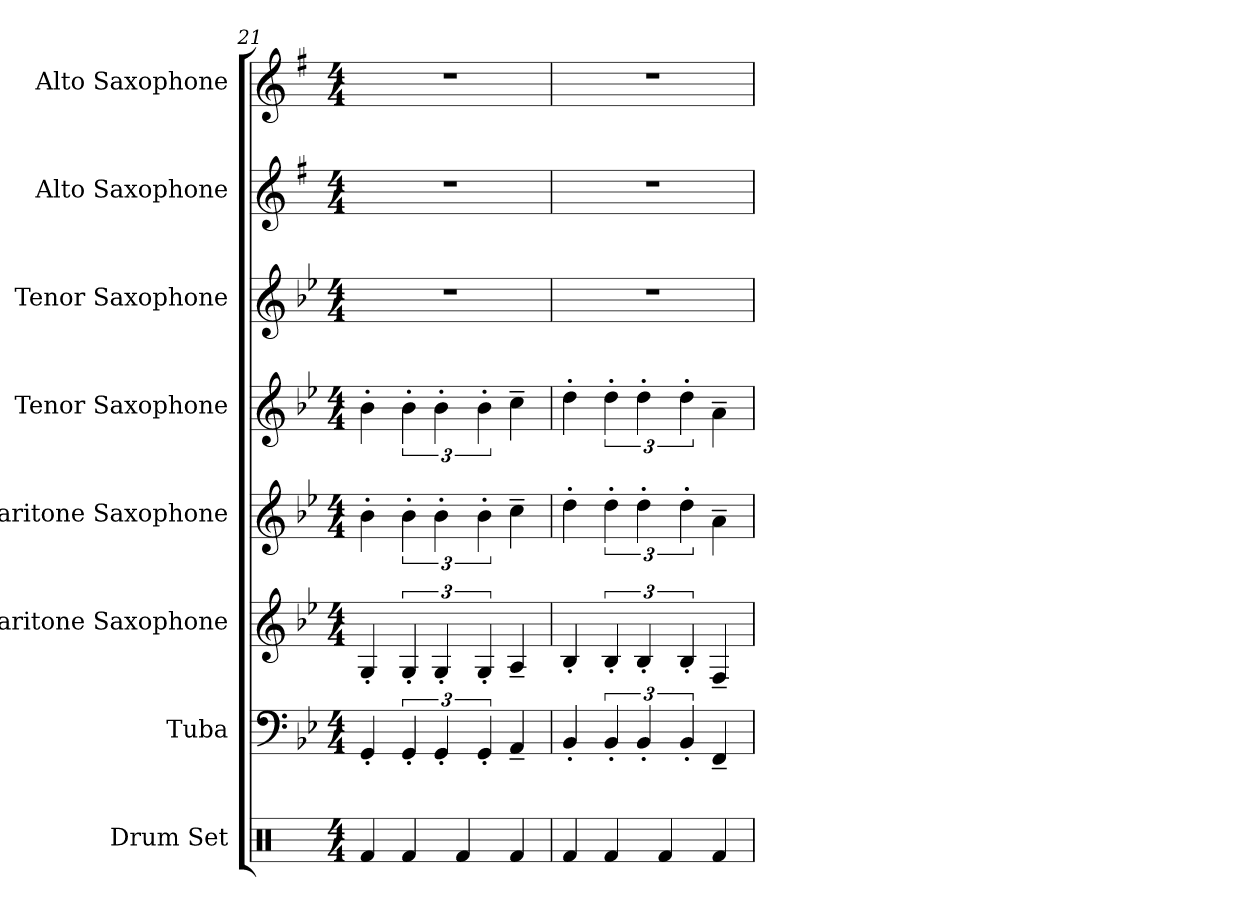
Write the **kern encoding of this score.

**kern	**kern	**kern	**kern	**kern	**kern	**kern	**kern
*part8	*part7	*part6	*part5	*part4	*part3	*part2	*part1
*staff8	*staff7	*staff6	*staff5	*staff4	*staff3	*staff2	*staff1
*I"Drum Set	*I"Tuba	*I"Baritone Saxophone	*I"Baritone Saxophone	*I"Tenor Saxophone	*I"Tenor Saxophone	*I"Alto Saxophone	*I"Alto Saxophone
*I'Drs.	*I'Tba.	*I'Bar. Sax.	*I'Bar. Sax.	*I'T. Sax.	*I'T. Sax.	*I'A. Sax.	*I'A. Sax.
*clefX	*clefF4	*clefG2	*clefG2	*clefG2	*clefG2	*clefG2	*clefG2
*	*	*ITrd12c21	*ITrd12c21	*ITrd8c14	*ITrd8c14	*ITrd5c9	*ITrd5c9
*k[]	*k[b-e-]	*k[b-e-]	*k[b-e-]	*k[b-e-]	*k[b-e-]	*k[b-e-]	*k[b-e-]
*M4/4	*M4/4	*M4/4	*M4/4	*M4/4	*M4/4	*M4/4	*M4/4
=21	=21	=21	=21	=21	=21	=21	=21
4Rf/	4GG'/	4GG'/	4B-'\	4B-'\	1r	1r	1r
4Rf/	6GG'/	6GG'/	6B-'\	6B-'\	.	.	.
.	6GG'/	6GG'/	6B-'\	6B-'\	.	.	.
4Rf/	.	.	.	.	.	.	.
.	6GG'/	6GG'/	6B-'\	6B-'\	.	.	.
4Rf/	4AA~/	4AA~/	4c~\	4c~\	.	.	.
=22	=22	=22	=22	=22	=22	=22	=22
4Rf/	4BB-'/	4BB-'/	4d'\	4d'\	1r	1r	1r
4Rf/	6BB-'/	6BB-'/	6d'\	6d'\	.	.	.
.	6BB-'/	6BB-'/	6d'\	6d'\	.	.	.
4Rf/	.	.	.	.	.	.	.
.	6BB-'/	6BB-'/	6d'\	6d'\	.	.	.
4Rf/	4FF~/	4FF~/	4A~\	4A~\	.	.	.
=	=	=	=	=	=	=	=
*-	*-	*-	*-	*-	*-	*-	*-
